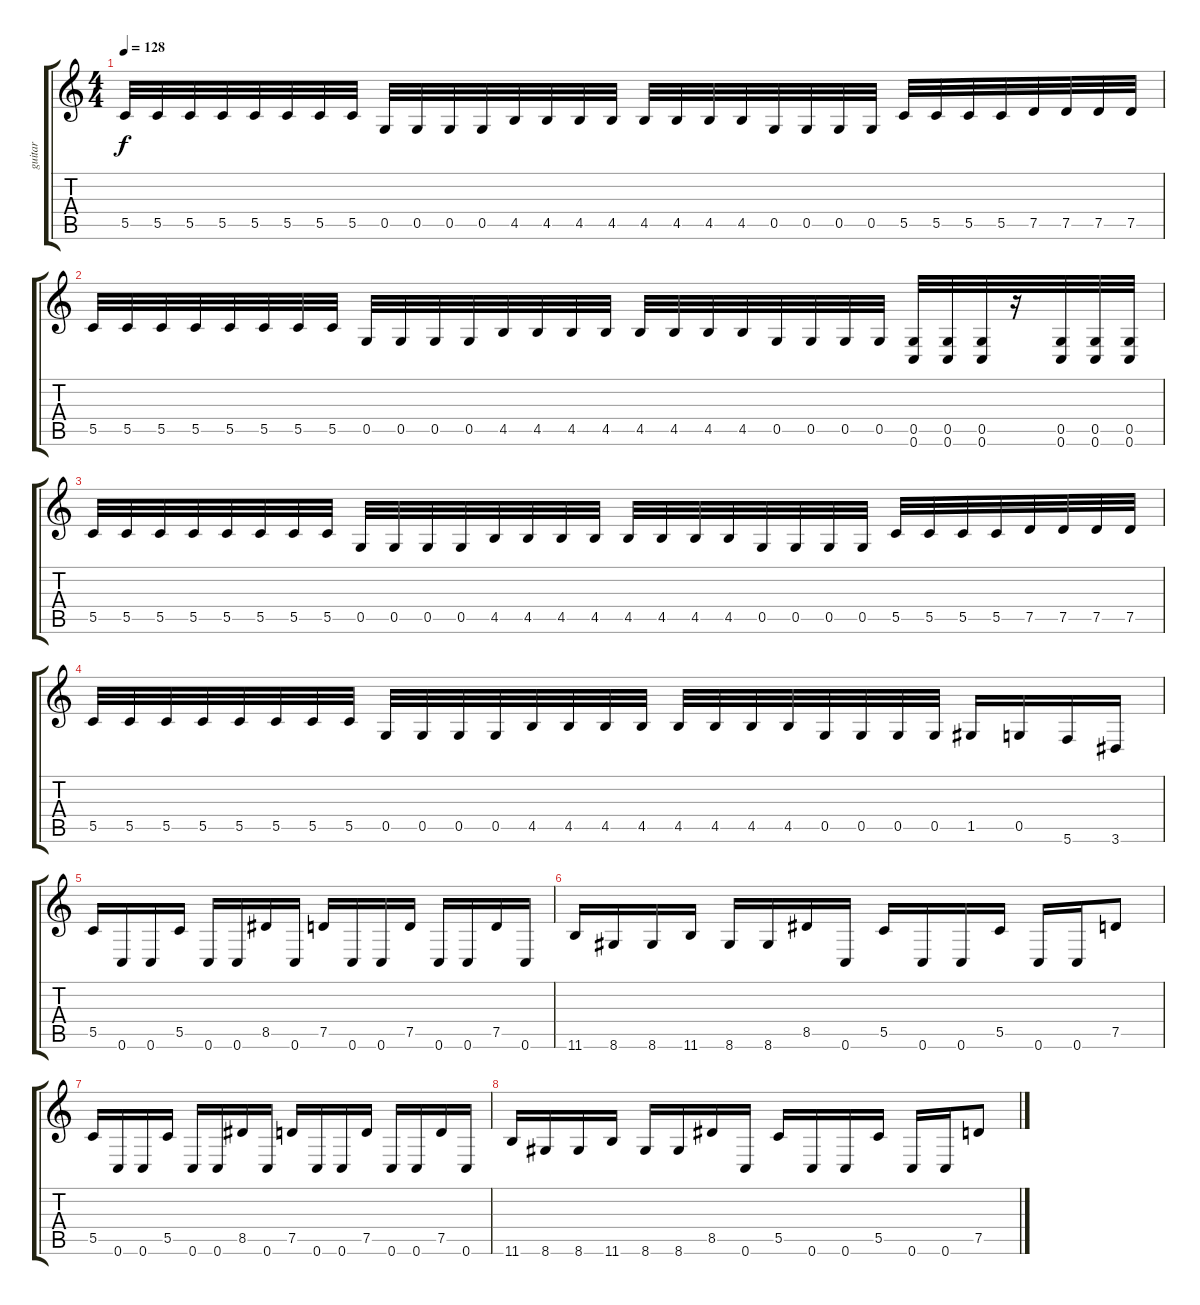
\track ("guitar" "guitar") {instrument distortionguitar}
\staff {score tabs}
\tuning (D4 A3 F3 C3 G2 C2) {hide}
\ts (4 4)
\tempo 128
\clef g2
\ks c
5.5.32{dy f} 5.5.32 5.5.32 5.5.32 5.5.32 5.5.32 5.5.32 5.5.32 0.5.32 0.5.32 0.5.32 0.5.32 4.5.32 4.5.32 4.5.32 4.5.32 4.5.32 4.5.32 4.5.32 4.5.32 0.5.32 0.5.32 0.5.32 0.5.32 5.5.32 5.5.32 5.5.32 5.5.32 7.5.32 7.5.32 7.5.32 7.5.32 |
5.5.32 5.5.32 5.5.32 5.5.32 5.5.32 5.5.32 5.5.32 5.5.32 0.5.32 0.5.32 0.5.32 0.5.32 4.5.32 4.5.32 4.5.32 4.5.32 4.5.32 4.5.32 4.5.32 4.5.32 0.5.32 0.5.32 0.5.32 0.5.32 (0.5 0.6).32 (0.5 0.6).32 (0.5 0.6).32 r.16 (0.5 0.6).32 (0.5 0.6).32 (0.5 0.6).32 |
5.5.32 5.5.32 5.5.32 5.5.32 5.5.32 5.5.32 5.5.32 5.5.32 0.5.32 0.5.32 0.5.32 0.5.32 4.5.32 4.5.32 4.5.32 4.5.32 4.5.32 4.5.32 4.5.32 4.5.32 0.5.32 0.5.32 0.5.32 0.5.32 5.5.32 5.5.32 5.5.32 5.5.32 7.5.32 7.5.32 7.5.32 7.5.32 |
5.5.32 5.5.32 5.5.32 5.5.32 5.5.32 5.5.32 5.5.32 5.5.32 0.5.32 0.5.32 0.5.32 0.5.32 4.5.32 4.5.32 4.5.32 4.5.32 4.5.32 4.5.32 4.5.32 4.5.32 0.5.32 0.5.32 0.5.32 0.5.32 1.5.16 0.5.16 5.6.16 3.6.16 |
5.5.16 0.6.16 0.6.16 5.5.16 0.6.16 0.6.16 8.5.16 0.6.16 7.5.16 0.6.16 0.6.16 7.5.16 0.6.16 0.6.16 7.5.16 0.6.16 |
11.6.16 8.6.16 8.6.16 11.6.16 8.6.16 8.6.16 8.5.16 0.6.16 5.5.16 0.6.16 0.6.16 5.5.16 0.6.16 0.6.16 7.5.8 |
5.5.16 0.6.16 0.6.16 5.5.16 0.6.16 0.6.16 8.5.16 0.6.16 7.5.16 0.6.16 0.6.16 7.5.16 0.6.16 0.6.16 7.5.16 0.6.16 |
11.6.16 8.6.16 8.6.16 11.6.16 8.6.16 8.6.16 8.5.16 0.6.16 5.5.16 0.6.16 0.6.16 5.5.16 0.6.16 0.6.16 7.5.8
